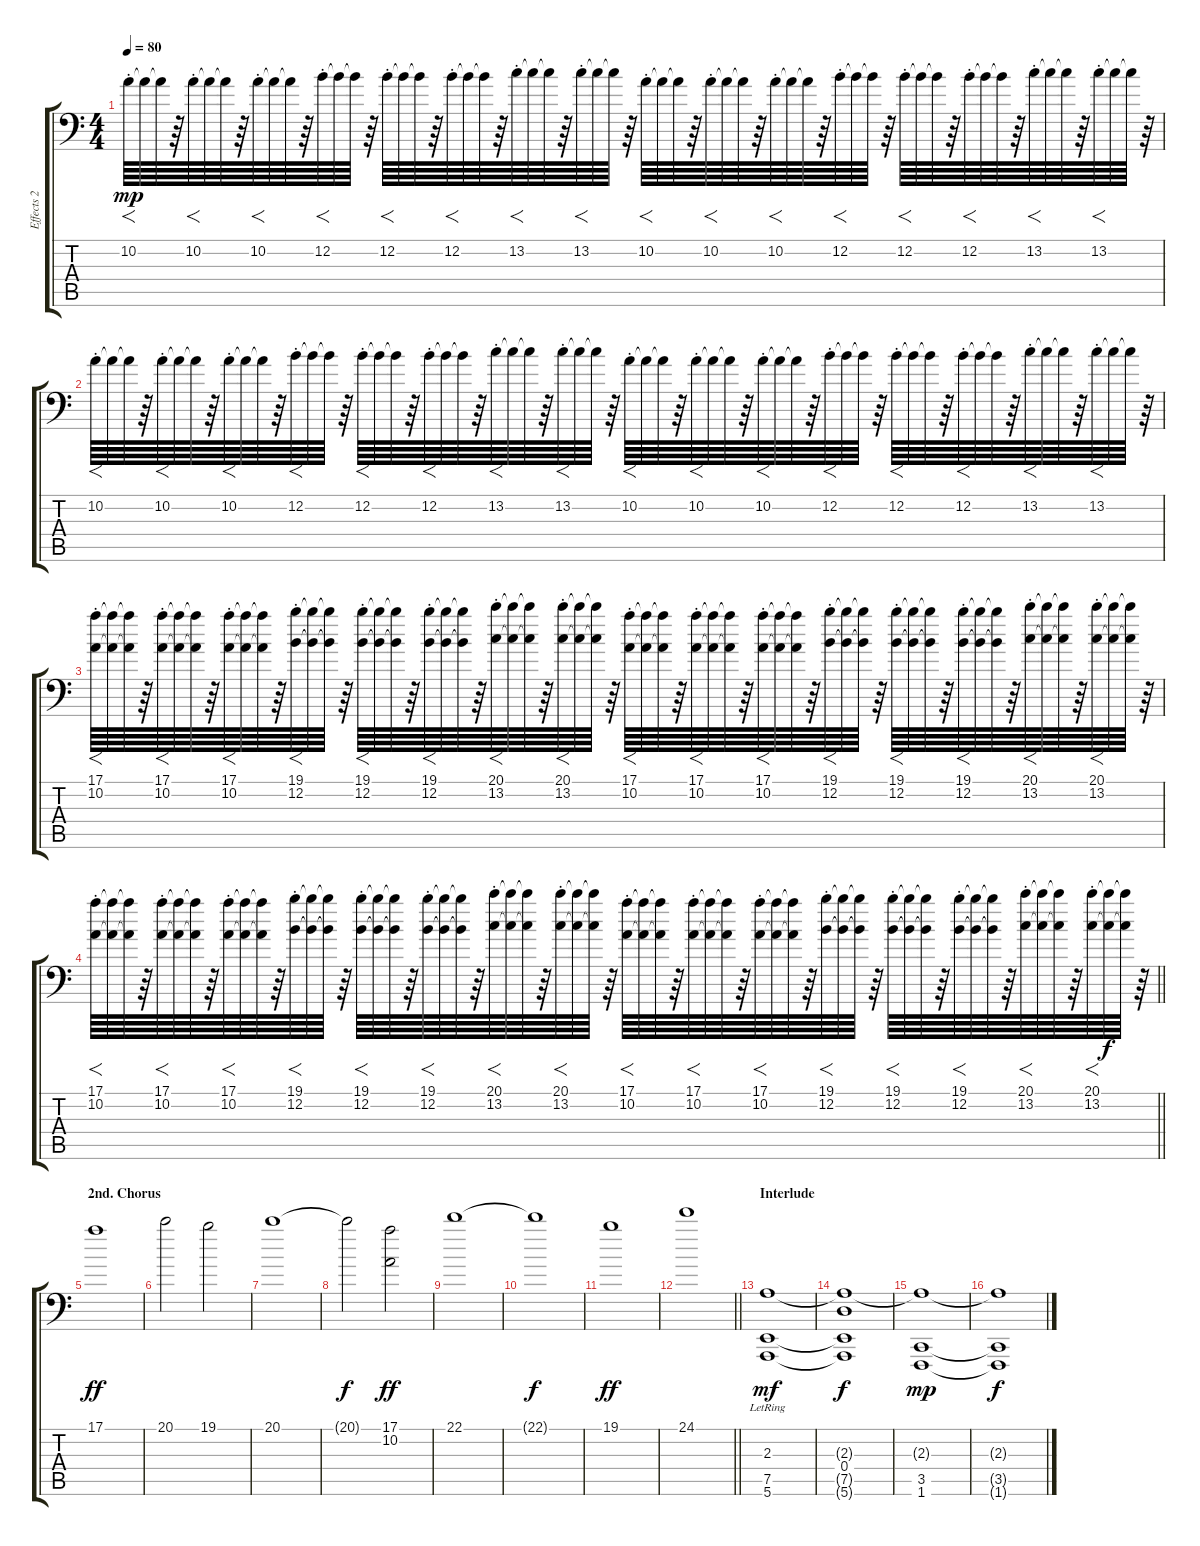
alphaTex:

\track ("Effects 2" "Effects 2") {instrument acousticgrandpiano}
\staff {score tabs}
\tuning (E4 B3 G3 D3 A1 E1) {hide}
\ts (4 4)
\tempo 80
\clef f4
\ks c
10.2{st}.64{f dy mp volume 3 instrument lead2sawtooth} 10.2{t}.64{volume 5} 10.2{t}.64{volume 7} r.64{volume 13} 10.2{st}.64{f volume 3 instrument lead2sawtooth} 10.2{t}.64{volume 5} 10.2{t}.64{volume 7} r.64{volume 13} 10.2{st}.64{f volume 3 instrument lead2sawtooth} 10.2{t}.64{volume 5} 10.2{t}.64{volume 7} r.64{volume 13} 12.2{st}.64{f volume 3 instrument lead2sawtooth} 12.2{t}.64{volume 5} 12.2{t}.64{volume 7} r.64{volume 13} 12.2{st}.64{f volume 3 instrument lead2sawtooth} 12.2{t}.64{volume 5} 12.2{t}.64{volume 7} r.64{volume 13} 12.2{st}.64{f volume 3 instrument lead2sawtooth} 12.2{t}.64{volume 5} 12.2{t}.64{volume 7} r.64{volume 13} 13.2{st}.64{f volume 3 instrument lead2sawtooth} 13.2{t}.64{volume 5} 13.2{t}.64{volume 7} r.64{volume 13} 13.2{st}.64{f volume 3 instrument lead2sawtooth} 13.2{t}.64{volume 5} 13.2{t}.64{volume 7} r.64{volume 13} 10.2{st}.64{f volume 3 instrument lead2sawtooth} 10.2{t}.64{volume 5} 10.2{t}.64{volume 7} r.64{volume 13} 10.2{st}.64{f volume 3 instrument lead2sawtooth} 10.2{t}.64{volume 5} 10.2{t}.64{volume 7} r.64{volume 13} 10.2{st}.64{f volume 3 instrument lead2sawtooth} 10.2{t}.64{volume 5} 10.2{t}.64{volume 7} r.64{volume 13} 12.2{st}.64{f volume 3 instrument lead2sawtooth} 12.2{t}.64{volume 5} 12.2{t}.64{volume 7} r.64{volume 13} 12.2{st}.64{f volume 3 instrument lead2sawtooth} 12.2{t}.64{volume 5} 12.2{t}.64{volume 7} r.64{volume 13} 12.2{st}.64{f volume 3 instrument lead2sawtooth} 12.2{t}.64{volume 5} 12.2{t}.64{volume 7} r.64{volume 13} 13.2{st}.64{f volume 3 instrument lead2sawtooth} 13.2{t}.64{volume 5} 13.2{t}.64{volume 7} r.64{volume 13} 13.2{st}.64{f volume 3 instrument lead2sawtooth} 13.2{t}.64{volume 5} 13.2{t}.64{volume 7} r.64{volume 13} |
10.2{st}.64{f volume 3 instrument lead2sawtooth} 10.2{t}.64{volume 5} 10.2{t}.64{volume 7} r.64{volume 13} 10.2{st}.64{f volume 3 instrument lead2sawtooth} 10.2{t}.64{volume 5} 10.2{t}.64{volume 7} r.64{volume 13} 10.2{st}.64{f volume 3 instrument lead2sawtooth} 10.2{t}.64{volume 5} 10.2{t}.64{volume 7} r.64{volume 13} 12.2{st}.64{f volume 3 instrument lead2sawtooth} 12.2{t}.64{volume 5} 12.2{t}.64{volume 7} r.64{volume 13} 12.2{st}.64{f volume 3 instrument lead2sawtooth} 12.2{t}.64{volume 5} 12.2{t}.64{volume 7} r.64{volume 13} 12.2{st}.64{f volume 3 instrument lead2sawtooth} 12.2{t}.64{volume 5} 12.2{t}.64{volume 7} r.64{volume 13} 13.2{st}.64{f volume 3 instrument lead2sawtooth} 13.2{t}.64{volume 5} 13.2{t}.64{volume 7} r.64{volume 13} 13.2{st}.64{f volume 3 instrument lead2sawtooth} 13.2{t}.64{volume 5} 13.2{t}.64{volume 7} r.64{volume 13} 10.2{st}.64{f volume 3 instrument lead2sawtooth} 10.2{t}.64{volume 5} 10.2{t}.64{volume 7} r.64{volume 13} 10.2{st}.64{f volume 3 instrument lead2sawtooth} 10.2{t}.64{volume 5} 10.2{t}.64{volume 7} r.64{volume 13} 10.2{st}.64{f volume 3 instrument lead2sawtooth} 10.2{t}.64{volume 5} 10.2{t}.64{volume 7} r.64{volume 13} 12.2{st}.64{f volume 3 instrument lead2sawtooth} 12.2{t}.64{volume 5} 12.2{t}.64{volume 7} r.64{volume 13} 12.2{st}.64{f volume 3 instrument lead2sawtooth} 12.2{t}.64{volume 5} 12.2{t}.64{volume 7} r.64{volume 13} 12.2{st}.64{f volume 3 instrument lead2sawtooth} 12.2{t}.64{volume 5} 12.2{t}.64{volume 7} r.64{volume 13} 13.2{st}.64{f volume 3 instrument lead2sawtooth} 13.2{t}.64{volume 5} 13.2{t}.64{volume 7} r.64{volume 13} 13.2{st}.64{f volume 3 instrument lead2sawtooth} 13.2{t}.64{volume 5} 13.2{t}.64{volume 7} r.64{volume 13} |
(17.1 10.2{st}).64{f volume 3 instrument lead2sawtooth} (17.1{t} 10.2{t}).64{volume 5} (17.1{t} 10.2{t}).64{volume 7} r.64{volume 13} (17.1 10.2{st}).64{f volume 3 instrument lead2sawtooth} (17.1{t} 10.2{t}).64{volume 5} (17.1{t} 10.2{t}).64{volume 7} r.64{volume 13} (17.1 10.2{st}).64{f volume 3 instrument lead2sawtooth} (17.1{t} 10.2{t}).64{volume 5} (17.1{t} 10.2{t}).64{volume 7} r.64{volume 13} (19.1 12.2{st}).64{f volume 3 instrument lead2sawtooth} (19.1{t} 12.2{t}).64{volume 5} (19.1{t} 12.2{t}).64{volume 7} r.64{volume 13} (19.1 12.2{st}).64{f volume 3 instrument lead2sawtooth} (19.1{t} 12.2{t}).64{volume 5} (19.1{t} 12.2{t}).64{volume 7} r.64{volume 13} (19.1 12.2{st}).64{f volume 3 instrument lead2sawtooth} (19.1{t} 12.2{t}).64{volume 5} (19.1{t} 12.2{t}).64{volume 7} r.64{volume 13} (20.1 13.2{st}).64{f volume 3 instrument lead2sawtooth} (20.1{t} 13.2{t}).64{volume 5} (20.1{t} 13.2{t}).64{volume 7} r.64{volume 13} (20.1 13.2{st}).64{f volume 3 instrument lead2sawtooth} (20.1{t} 13.2{t}).64{volume 5} (20.1{t} 13.2{t}).64{volume 7} r.64{volume 13} (17.1 10.2{st}).64{f volume 3 instrument lead2sawtooth} (17.1{t} 10.2{t}).64{volume 5} (17.1{t} 10.2{t}).64{volume 7} r.64{volume 13} (17.1 10.2{st}).64{f volume 3 instrument lead2sawtooth} (17.1{t} 10.2{t}).64{volume 5} (17.1{t} 10.2{t}).64{volume 7} r.64{volume 13} (17.1 10.2{st}).64{f volume 3 instrument lead2sawtooth} (17.1{t} 10.2{t}).64{volume 5} (17.1{t} 10.2{t}).64{volume 7} r.64{volume 13} (19.1 12.2{st}).64{f volume 3 instrument lead2sawtooth} (19.1{t} 12.2{t}).64{volume 5} (19.1{t} 12.2{t}).64{volume 7} r.64{volume 13} (19.1 12.2{st}).64{f volume 3 instrument lead2sawtooth} (19.1{t} 12.2{t}).64{volume 5} (19.1{t} 12.2{t}).64{volume 7} r.64{volume 13} (19.1 12.2{st}).64{f volume 3 instrument lead2sawtooth} (19.1{t} 12.2{t}).64{volume 5} (19.1{t} 12.2{t}).64{volume 7} r.64{volume 13} (20.1 13.2{st}).64{f volume 3 instrument lead2sawtooth} (20.1{t} 13.2{t}).64{volume 5} (20.1{t} 13.2{t}).64{volume 7} r.64{volume 13} (20.1 13.2{st}).64{f volume 3 instrument lead2sawtooth} (20.1{t} 13.2{t}).64{volume 5} (20.1{t} 13.2{t}).64{volume 7} r.64{volume 13} |
\barLineRight lightlight
(17.1 10.2{st}).64{f volume 3 instrument lead2sawtooth} (17.1{t} 10.2{t}).64{volume 5} (17.1{t} 10.2{t}).64{volume 7} r.64{volume 13} (17.1 10.2{st}).64{f volume 3 instrument lead2sawtooth} (17.1{t} 10.2{t}).64{volume 5} (17.1{t} 10.2{t}).64{volume 7} r.64{volume 13} (17.1 10.2{st}).64{f volume 3 instrument lead2sawtooth} (17.1{t} 10.2{t}).64{volume 5} (17.1{t} 10.2{t}).64{volume 7} r.64{volume 13} (19.1 12.2{st}).64{f volume 3 instrument lead2sawtooth} (19.1{t} 12.2{t}).64{volume 5} (19.1{t} 12.2{t}).64{volume 7} r.64{volume 13} (19.1 12.2{st}).64{f volume 3 instrument lead2sawtooth} (19.1{t} 12.2{t}).64{volume 5} (19.1{t} 12.2{t}).64{volume 7} r.64{volume 13} (19.1 12.2{st}).64{f volume 3 instrument lead2sawtooth} (19.1{t} 12.2{t}).64{volume 5} (19.1{t} 12.2{t}).64{volume 7} r.64{volume 13} (20.1 13.2{st}).64{f volume 3 instrument lead2sawtooth} (20.1{t} 13.2{t}).64{volume 5} (20.1{t} 13.2{t}).64{volume 7} r.64{volume 13} (20.1 13.2{st}).64{f volume 3 instrument lead2sawtooth} (20.1{t} 13.2{t}).64{volume 5} (20.1{t} 13.2{t}).64{volume 7} r.64{volume 13} (17.1 10.2{st}).64{f volume 3 instrument lead2sawtooth} (17.1{t} 10.2{t}).64{volume 5} (17.1{t} 10.2{t}).64{volume 7} r.64{volume 13} (17.1 10.2{st}).64{f volume 3 instrument lead2sawtooth} (17.1{t} 10.2{t}).64{volume 5} (17.1{t} 10.2{t}).64{volume 7} r.64{volume 13} (17.1 10.2{st}).64{f volume 3 instrument lead2sawtooth} (17.1{t} 10.2{t}).64{volume 5} (17.1{t} 10.2{t}).64{volume 7} r.64{volume 13} (19.1 12.2{st}).64{f volume 3 instrument lead2sawtooth} (19.1{t} 12.2{t}).64{volume 5} (19.1{t} 12.2{t}).64{volume 7} r.64{volume 13} (19.1 12.2{st}).64{f volume 3 instrument lead2sawtooth} (19.1{t} 12.2{t}).64{volume 5} (19.1{t} 12.2{t}).64{volume 7} r.64{volume 13} (19.1 12.2{st}).64{f volume 3 instrument lead2sawtooth} (19.1{t} 12.2{t}).64{volume 5} (19.1{t} 12.2{t}).64{volume 7} r.64{volume 13} (20.1 13.2{st}).64{f volume 3 instrument lead2sawtooth} (20.1{t} 13.2{t}).64{volume 5} (20.1{t} 13.2{t}).64{volume 7} r.64{volume 13} (20.1 13.2{st}).64{f volume 3 instrument lead2sawtooth} (20.1{t} 13.2{t}).64{dy f volume 5} (20.1{t} 13.2{t}).64{volume 7} r.64{volume 13} |
\section ("" "2nd. Chorus")
17.1.1{dy ff volume 7 instrument stringensemble2} |
20.1.2 19.1.2 |
20.1.1 |
20.1{t}.2{dy f} (17.1 10.2).2{dy ff} |
22.1.1 |
22.1{t}.1{dy f} |
19.1.1{dy ff} |
\barLineRight lightlight
24.1.1 |
\section ("" "Interlude")
(2.3 7.5{lr} 5.6{lr}).1{dy mf volume 3 instrument stringensemble2} |
(2.3{t} 0.4 7.5{t} 5.6{t}).1{dy f} |
(2.3{t} 3.5 1.6).1{dy mp} |
(2.3{t} 3.5{t} 1.6{t}).1{dy f}
